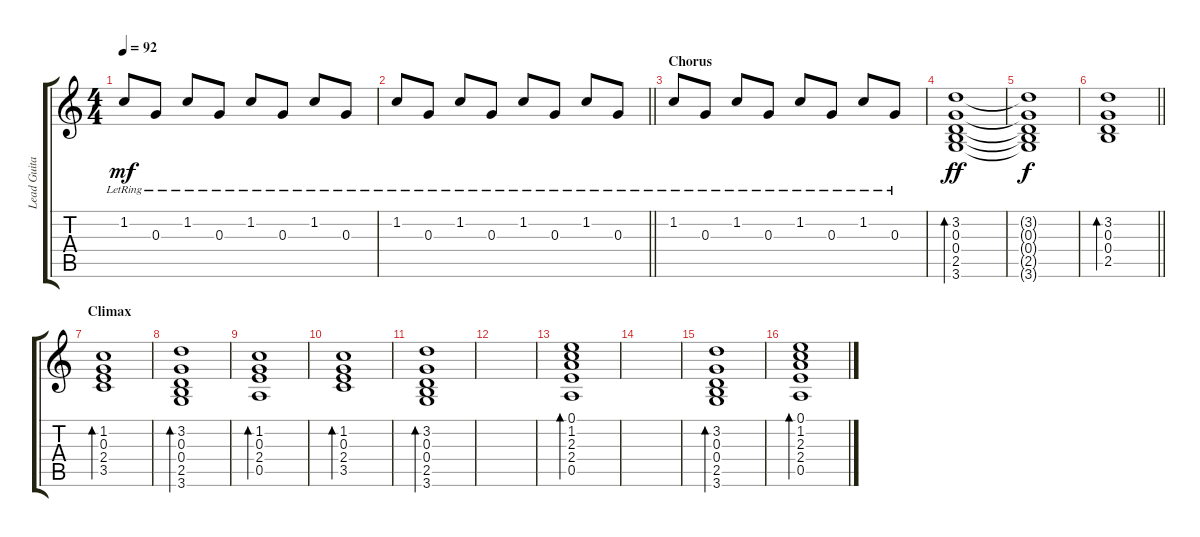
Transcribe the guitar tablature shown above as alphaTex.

\track ("Lead Guitar" "Lead Guita") {instrument acousticguitarsteel}
\staff {score tabs}
\tuning (E4 B3 G3 D3 A2 E2) {hide}
\ts (4 4)
\tempo 92
\clef g2
\ks c
1.2{lr}.8{dy mf} 0.3{lr}.8 1.2{lr}.8 0.3{lr}.8 1.2{lr}.8 0.3{lr}.8 1.2{lr}.8 0.3{lr}.8 |
\barLineRight lightlight
1.2{lr}.8 0.3{lr}.8 1.2{lr}.8 0.3{lr}.8 1.2{lr}.8 0.3{lr}.8 1.2{lr}.8 0.3{lr}.8 |
\section ("" "Chorus")
1.2{lr}.8 0.3{lr}.8 1.2{lr}.8 0.3{lr}.8 1.2{lr}.8 0.3{lr}.8 1.2{lr}.8 0.3{lr}.8 |
(3.2 0.3 0.4 2.5 3.6).1{bd 240 dy ff} |
(3.2{t} 0.3{t} 0.4{t} 2.5{t} 3.6{t}).1{dy f} |
\barLineRight lightlight
(3.2 0.3 0.4 2.5).1{bd 60} |
\section ("" "Climax")
(1.2 0.3 2.4 3.5).1{bd 120} |
(3.2 0.3 0.4 2.5 3.6).1{bd 120} |
(1.2 0.3 2.4 0.5).1{bd 120} |
(1.2 0.3 2.4 3.5).1{bd 120} |
(3.2 0.3 0.4 2.5 3.6).1{bd 120} |
|
(0.1 1.2 2.3 2.4 0.5).1{bd 120} |
|
(3.2 0.3 0.4 2.5 3.6).1{bd 120} |
(0.1 1.2 2.3 2.4 0.5).1{bd 120}
